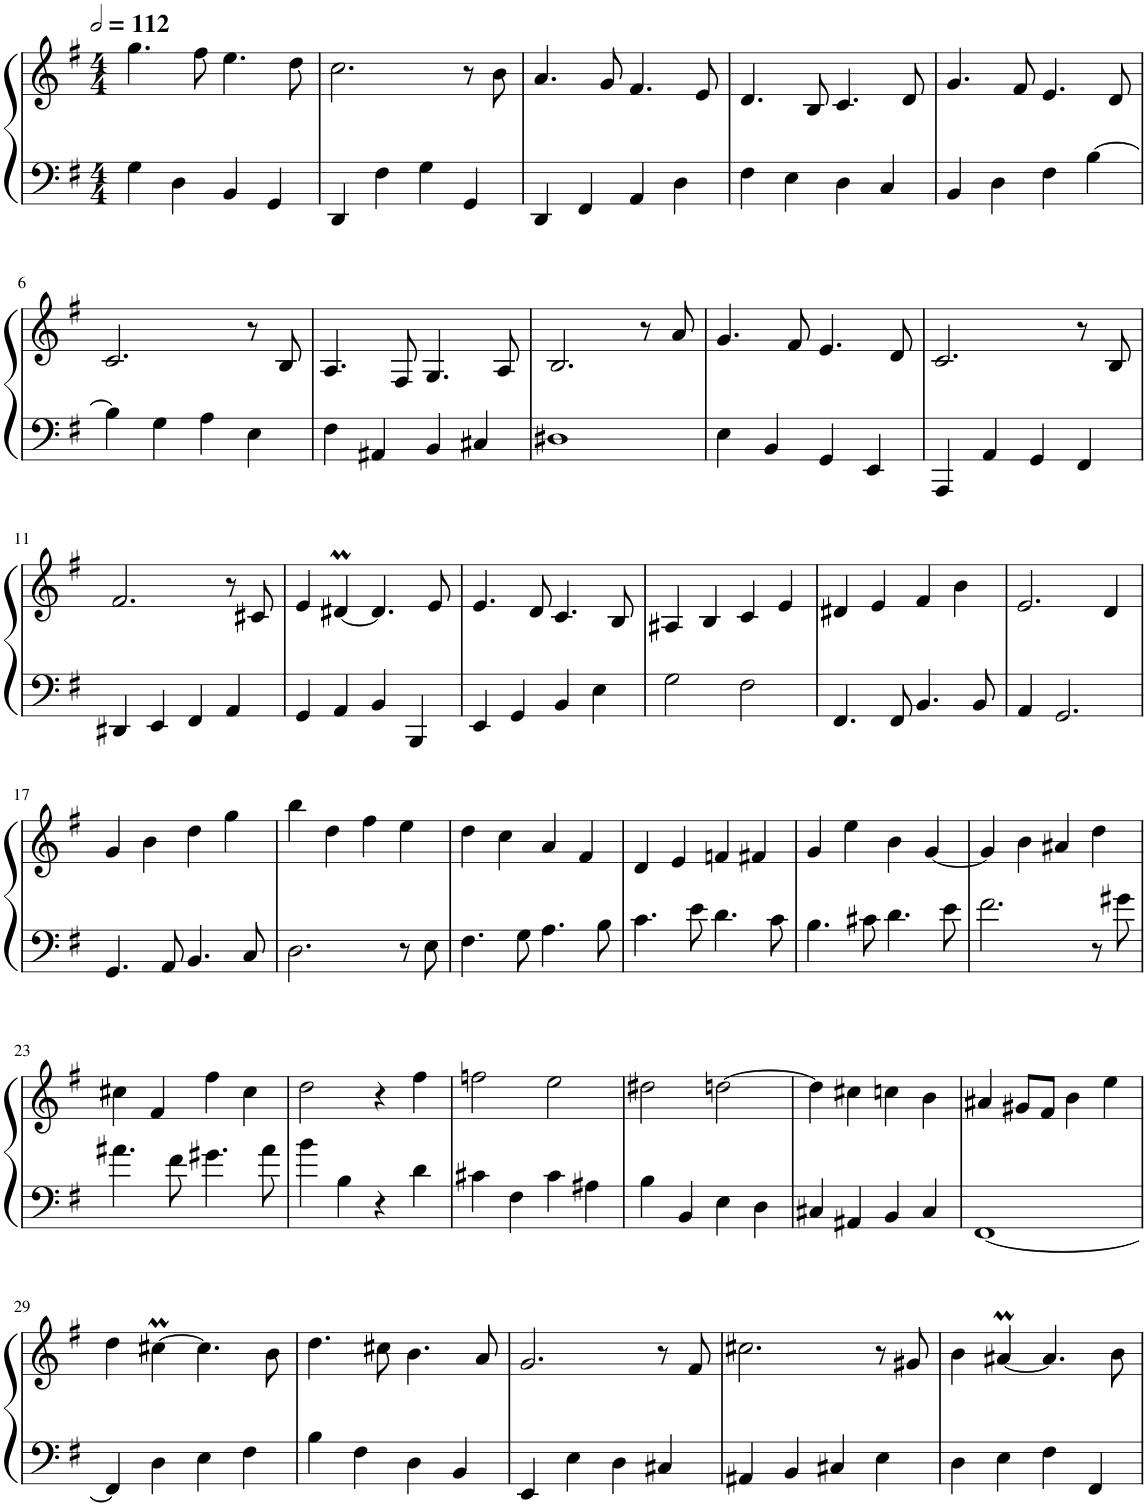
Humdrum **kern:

**kern	**kern
*part1	*part1
*staff2	*staff1
*I"Piano	*
*I'Pno.	*
*clefF4	*clefG2
*k[f#]	*k[f#]
*M4/4	*M4/4
*MM224	*MM224
=1	=1
4G\	4.gg\
4D\	.
.	8ff#\
4BB/	4.ee\
4GG/	.
.	8dd\
=2	=2
4DD/	2.cc\
4F#\	.
4G\	.
4GG/	8r
.	8b\
=3	=3
4DD/	4.a/
4FF#/	.
.	8g/
4AA/	4.f#/
4D\	.
.	8e/
=4	=4
4F#\	4.d/
4E\	.
.	8B/
4D\	4.c/
4C/	.
.	8d/
=5	=5
4BB/	4.g/
4D\	.
.	8f#/
4F#\	4.e/
[4B\	.
.	8d/
!!LO:LB:g=z
=6	=6
4B\]	2.c/
4G\	.
4A\	.
4E\	8r
.	8B/
=7	=7
4F#\	4.A/
4AA#X/	.
.	8F#/
4BB/	4.G/
4C#X/	.
.	8A/
=8	=8
1D#X	2.B/
.	8r
.	8a/
=9	=9
4E\	4.g/
4BB/	.
.	8f#/
4GG/	4.e/
4EE/	.
.	8d/
=10	=10
4AAA/	2.c/
4AA/	.
4GG/	.
4FF#/	8r
.	8B/
!!LO:LB:g=z
=11	=11
4DD#X/	2.f#/
4EE/	.
4FF#/	.
4AA/	8r
.	8c#X/
=12	=12
4GG/	4e/
4AA/	[4d#Xm/
4BB/	4.d#/]
4BBB/	.
.	8e/
=13	=13
4EE/	4.e/
4GG/	.
.	8d/
4BB/	4.c/
4E\	.
.	8B/
=14	=14
2G\	4A#X/
.	4B/
2F#\	4c/
.	4e/
=15	=15
4.FF#/	4d#X/
.	4e/
8FF#/	.
4.BB/	4f#/
.	4b\
8BB/	.
=16	=16
4AA/	2.e/
2.GG/	.
.	4d/
!!LO:LB:g=z
=17	=17
4.GG/	4g/
.	4b\
8AA/	.
4.BB/	4dd\
.	4gg\
8C/	.
=18	=18
2.D\	4bb\
.	4dd\
.	4ff#\
8r	4ee\
8E\	.
=19	=19
4.F#\	4dd\
.	4cc\
8G\	.
4.A\	4a/
.	4f#/
8B\	.
=20	=20
4.c\	4d/
.	4e/
8e\	.
4.d\	4fn/
.	4f#X/
8c\	.
=21	=21
4.B\	4g/
.	4ee\
8c#X\	.
4.d\	4b\
.	[4g/
8e\	.
=22	=22
2.f#\	4g/]
.	4b\
.	4a#X/
8r	4dd\
8g#X\	.
!!LO:LB:g=z
=23	=23
4.a#X\	4cc#X\
.	4f#/
8f#\	.
4.g#X\	4ff#\
.	4cc#\
8a#\	.
=24	=24
4b\	2dd\
4B\	.
4r	4r
4d\	4ff#\
=25	=25
4c#X\	2ffn\
4F#\	.
4c#\	2ee\
4A#X\	.
=26	=26
4B\	2dd#X\
4BB/	.
4E\	[2ddn\
4D\	.
=27	=27
4C#X/	4dd\]
4AA#X/	4cc#X\
4BB/	4ccn\
4C#/	4b\
=28	=28
[1FF#	4a#X/
.	8g#X/L
.	8f#/J
.	4b\
.	4ee\
!!LO:LB:g=z
=29	=29
4FF#/]	4dd\
4D\	[4cc#Xm\
4E\	4.cc#\]
4F#\	.
.	8b\
=30	=30
4B\	4.dd\
4F#\	.
.	8cc#X\
4D\	4.b\
4BB/	.
.	8a/
=31	=31
4EE/	2.g/
4E\	.
4D\	.
4C#X/	8r
.	8f#/
=32	=32
4AA#X/	2.cc#X\
4BB/	.
4C#X/	.
4E\	8r
.	8g#X/
=33	=33
4D\	4b\
4E\	[4a#Xm/
4F#\	4.a#/]
4FF#/	.
.	8b\
=	=
*-	*-
